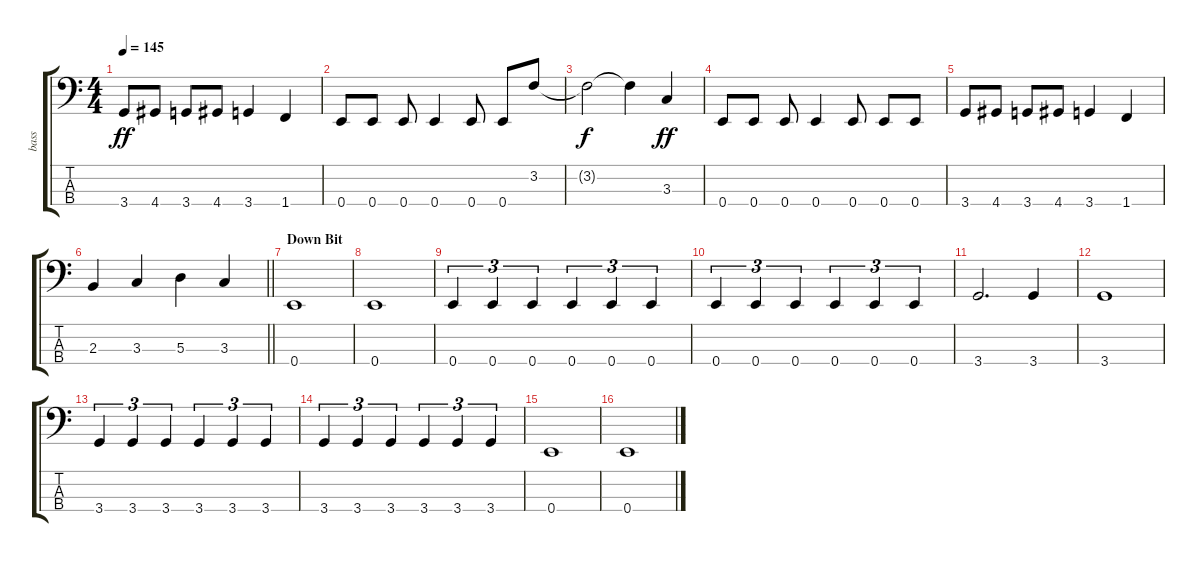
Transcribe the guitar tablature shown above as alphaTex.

\track ("bass" "bass") {instrument electricbassfinger}
\staff {score tabs}
\tuning (G2 D2 A1 E1) {hide}
\ts (4 4)
\tempo 145
\clef f4
\ks c
3.4.8{dy ff} 4.4.8 3.4.8 4.4.8 3.4.4 1.4.4 |
0.4.8 0.4.8 0.4.8 0.4.4 0.4.8 0.4.8 3.2.8 |
3.2{t}.2{dy f} 3.2{t}.4 3.3.4{dy ff} |
0.4.8 0.4.8 0.4.8 0.4.4 0.4.8 0.4.8 0.4.8 |
3.4.8 4.4.8 3.4.8 4.4.8 3.4.4 1.4.4 |
\barLineRight lightlight
2.3.4 3.3.4 5.3.4 3.3.4 |
\section ("" "Down Bit")
0.4.1 |
0.4.1 |
0.4.4{tu (3 2)} 0.4.4{tu (3 2)} 0.4.4{tu (3 2)} 0.4.4{tu (3 2)} 0.4.4{tu (3 2)} 0.4.4{tu (3 2)} |
0.4.4{tu (3 2)} 0.4.4{tu (3 2)} 0.4.4{tu (3 2)} 0.4.4{tu (3 2)} 0.4.4{tu (3 2)} 0.4.4{tu (3 2)} |
3.4.2{d} 3.4.4 |
3.4.1 |
3.4.4{tu (3 2)} 3.4.4{tu (3 2)} 3.4.4{tu (3 2)} 3.4.4{tu (3 2)} 3.4.4{tu (3 2)} 3.4.4{tu (3 2)} |
3.4.4{tu (3 2)} 3.4.4{tu (3 2)} 3.4.4{tu (3 2)} 3.4.4{tu (3 2)} 3.4.4{tu (3 2)} 3.4.4{tu (3 2)} |
0.4.1 |
0.4.1
